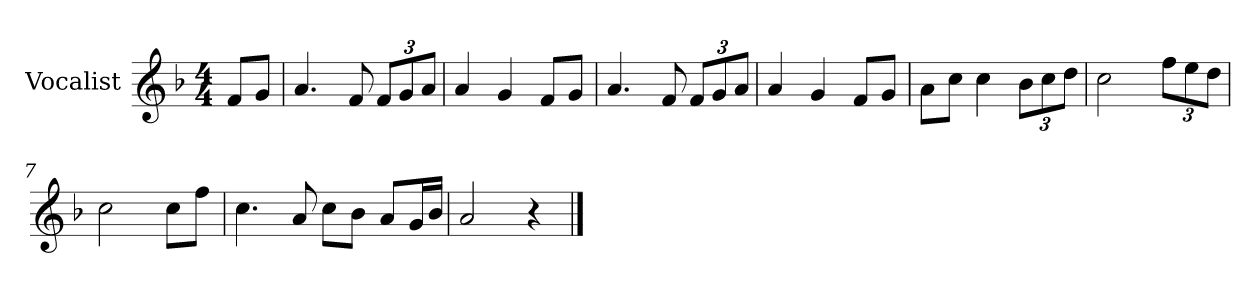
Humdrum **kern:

**kern
*part1
*staff1
*I"Vocalist
*k[b-]
*F:
*M4/4
=
8fL
8gJ
=1
4.a
8f
12fL
12g
12aJ
=2
4a
4g
8fL
8gJ
=3
4.a
8f
12fL
12g
12aJ
=4
4a
4g
8fL
8gJ
=5
8aL
8ccJ
4cc
12b-L
12cc
12ddJ
=6
2cc
12ffL
12ee
12ddJ
=7
2cc
8ccL
8ffJ
=8
4.cc
8a
8ccL
8b-J
8aL
16gL
16b-JJ
=9
2a
4r
==
*-
